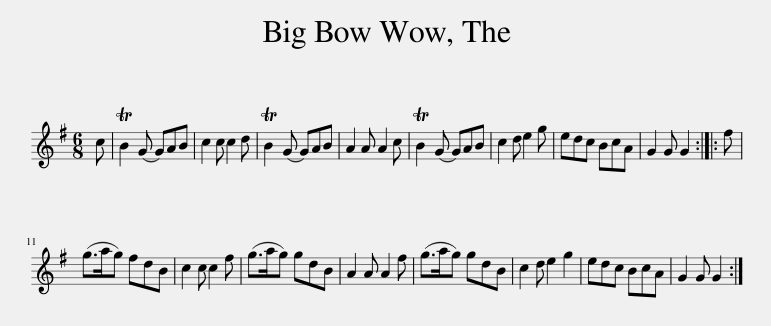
X:1
L:1/8
M:6/8
I:linebreak $
K:G
V:1 treble
V:1
 c | TB2 (G G)AB | c2 c c2 d | TB2 (G G)AB | A2 A A2 c | %5
 TB2 (G G)AB | c2 d e2 g | edc BcA | G2 G G2 :: f |$ %10
 (g>ag) fdB | c2 c c2 f | (g>ag) gdB | A2 A A2 f | (g>ag) gdB | %15
 c2 d e2 g2 | edc BcA | G2 G G2 :| %18
